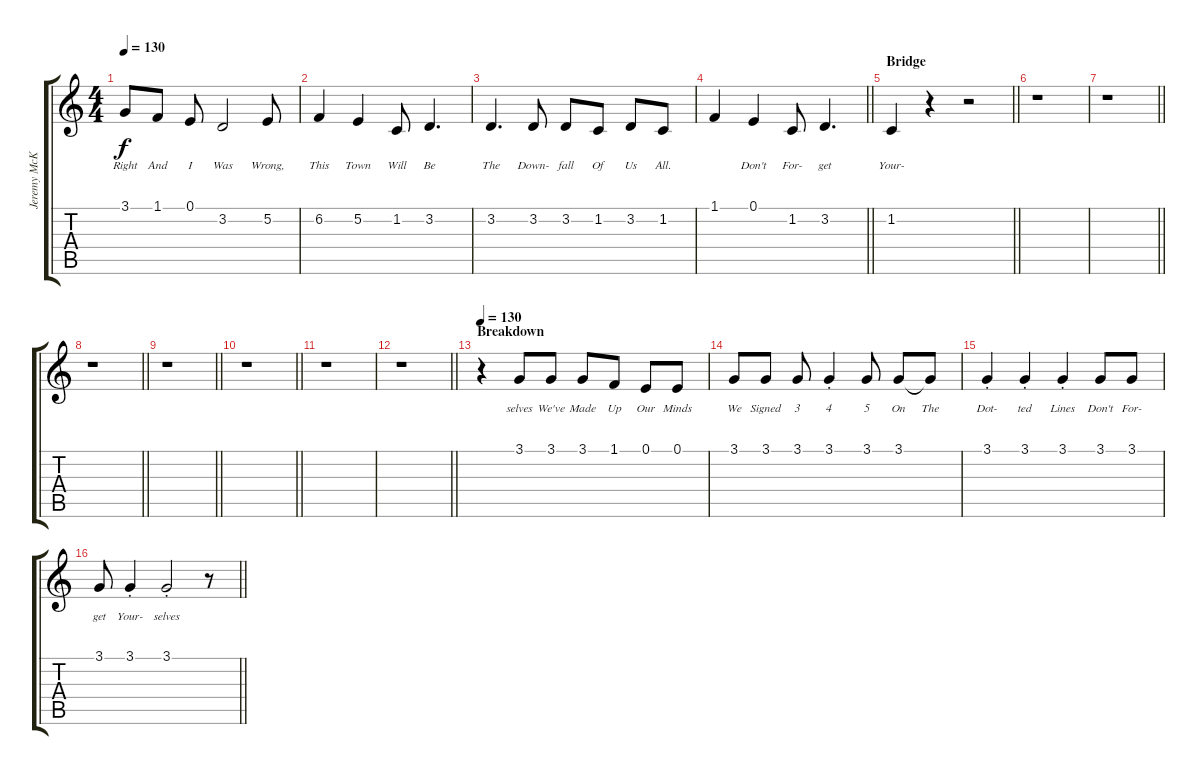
\track ("Jeremy McKinnon [Lead Vocals]" "Jeremy McK") {instrument clarinet}
\staff {score tabs}
\tuning (E4 B3 G3 D3 A2 E2) {hide}
\ts (4 4)
\tempo 130
\clef g2
\ks c
3.1.8{lyrics (0 "Right") lyrics (1 "") lyrics (2 "") lyrics (3 "") lyrics (4 "") dy f} 1.1.8{lyrics (0 "And") lyrics (1 "") lyrics (2 "") lyrics (3 "") lyrics (4 "")} 0.1.8{lyrics (0 "I") lyrics (1 "") lyrics (2 "") lyrics (3 "") lyrics (4 "")} 3.2.2{lyrics (0 "Was") lyrics (1 "") lyrics (2 "") lyrics (3 "") lyrics (4 "")} 5.2.8{lyrics (0 "Wrong,") lyrics (1 "") lyrics (2 "") lyrics (3 "") lyrics (4 "")} |
6.2.4{lyrics (0 "This") lyrics (1 "") lyrics (2 "") lyrics (3 "") lyrics (4 "")} 5.2.4{lyrics (0 "Town") lyrics (1 "") lyrics (2 "") lyrics (3 "") lyrics (4 "")} 1.2.8{lyrics (0 "Will") lyrics (1 "") lyrics (2 "") lyrics (3 "") lyrics (4 "")} 3.2.4{d lyrics (0 "Be") lyrics (1 "") lyrics (2 "") lyrics (3 "") lyrics (4 "")} |
3.2.4{d lyrics (0 "The") lyrics (1 "") lyrics (2 "") lyrics (3 "") lyrics (4 "")} 3.2.8{lyrics (0 "Down-") lyrics (1 "") lyrics (2 "") lyrics (3 "") lyrics (4 "")} 3.2.8{lyrics (0 "fall") lyrics (1 "") lyrics (2 "") lyrics (3 "") lyrics (4 "")} 1.2.8{lyrics (0 "Of") lyrics (1 "") lyrics (2 "") lyrics (3 "") lyrics (4 "")} 3.2.8{lyrics (0 "Us") lyrics (1 "") lyrics (2 "") lyrics (3 "") lyrics (4 "")} 1.2.8{lyrics (0 "All.") lyrics (1 "") lyrics (2 "") lyrics (3 "") lyrics (4 "")} |
\barLineRight lightlight
1.1.4{lyrics (0 "") lyrics (1 "") lyrics (2 "") lyrics (3 "") lyrics (4 "")} 0.1.4{lyrics (0 "Don't") lyrics (1 "") lyrics (2 "") lyrics (3 "") lyrics (4 "")} 1.2.8{lyrics (0 "For-") lyrics (1 "") lyrics (2 "") lyrics (3 "") lyrics (4 "")} 3.2.4{d lyrics (0 "get") lyrics (1 "") lyrics (2 "") lyrics (3 "") lyrics (4 "")} |
\section ("" "Bridge")
\barLineRight lightlight
1.2.4{lyrics (0 "Your-") lyrics (1 "") lyrics (2 "") lyrics (3 "") lyrics (4 "")} r.4 r.2 |
r.1 |
\barLineRight lightlight
r.1 |
\barLineRight lightlight
r.1 |
\barLineRight lightlight
r.1 |
\barLineRight lightlight
r.1 |
r.1 |
\barLineRight lightlight
r.1 |
\section ("" "Breakdown")
\tempo 130
r.4 3.1.8{lyrics (0 "selves") lyrics (1 "") lyrics (2 "") lyrics (3 "") lyrics (4 "")} 3.1.8{lyrics (0 "We've") lyrics (1 "") lyrics (2 "") lyrics (3 "") lyrics (4 "")} 3.1.8{lyrics (0 "Made") lyrics (1 "") lyrics (2 "") lyrics (3 "") lyrics (4 "")} 1.1.8{lyrics (0 "Up") lyrics (1 "") lyrics (2 "") lyrics (3 "") lyrics (4 "")} 0.1.8{lyrics (0 "Our") lyrics (1 "") lyrics (2 "") lyrics (3 "") lyrics (4 "")} 0.1.8{lyrics (0 "Minds") lyrics (1 "") lyrics (2 "") lyrics (3 "") lyrics (4 "")} |
3.1.8{lyrics (0 "We") lyrics (1 "") lyrics (2 "") lyrics (3 "") lyrics (4 "")} 3.1.8{lyrics (0 "Signed") lyrics (1 "") lyrics (2 "") lyrics (3 "") lyrics (4 "")} 3.1.8{lyrics (0 "3") lyrics (1 "") lyrics (2 "") lyrics (3 "") lyrics (4 "")} 3.1{st}.4{lyrics (0 "4") lyrics (1 "") lyrics (2 "") lyrics (3 "") lyrics (4 "")} 3.1.8{lyrics (0 "5") lyrics (1 "") lyrics (2 "") lyrics (3 "") lyrics (4 "")} 3.1.8{lyrics (0 "On") lyrics (1 "") lyrics (2 "") lyrics (3 "") lyrics (4 "")} 3.1{t}.8{lyrics (0 "The") lyrics (1 "") lyrics (2 "") lyrics (3 "") lyrics (4 "")} |
3.1{st}.4{lyrics (0 "Dot-") lyrics (1 "") lyrics (2 "") lyrics (3 "") lyrics (4 "")} 3.1{st}.4{lyrics (0 "ted") lyrics (1 "") lyrics (2 "") lyrics (3 "") lyrics (4 "")} 3.1{st}.4{lyrics (0 "Lines") lyrics (1 "") lyrics (2 "") lyrics (3 "") lyrics (4 "")} 3.1.8{lyrics (0 "Don't") lyrics (1 "") lyrics (2 "") lyrics (3 "") lyrics (4 "")} 3.1.8{lyrics (0 "For-") lyrics (1 "") lyrics (2 "") lyrics (3 "") lyrics (4 "")} |
\barLineRight lightlight
3.1.8{lyrics (0 "get") lyrics (1 "") lyrics (2 "") lyrics (3 "") lyrics (4 "")} 3.1{st}.4{lyrics (0 "Your-") lyrics (1 "") lyrics (2 "") lyrics (3 "") lyrics (4 "")} 3.1{st}.2{lyrics (0 "selves") lyrics (1 "") lyrics (2 "") lyrics (3 "") lyrics (4 "")} r.8
